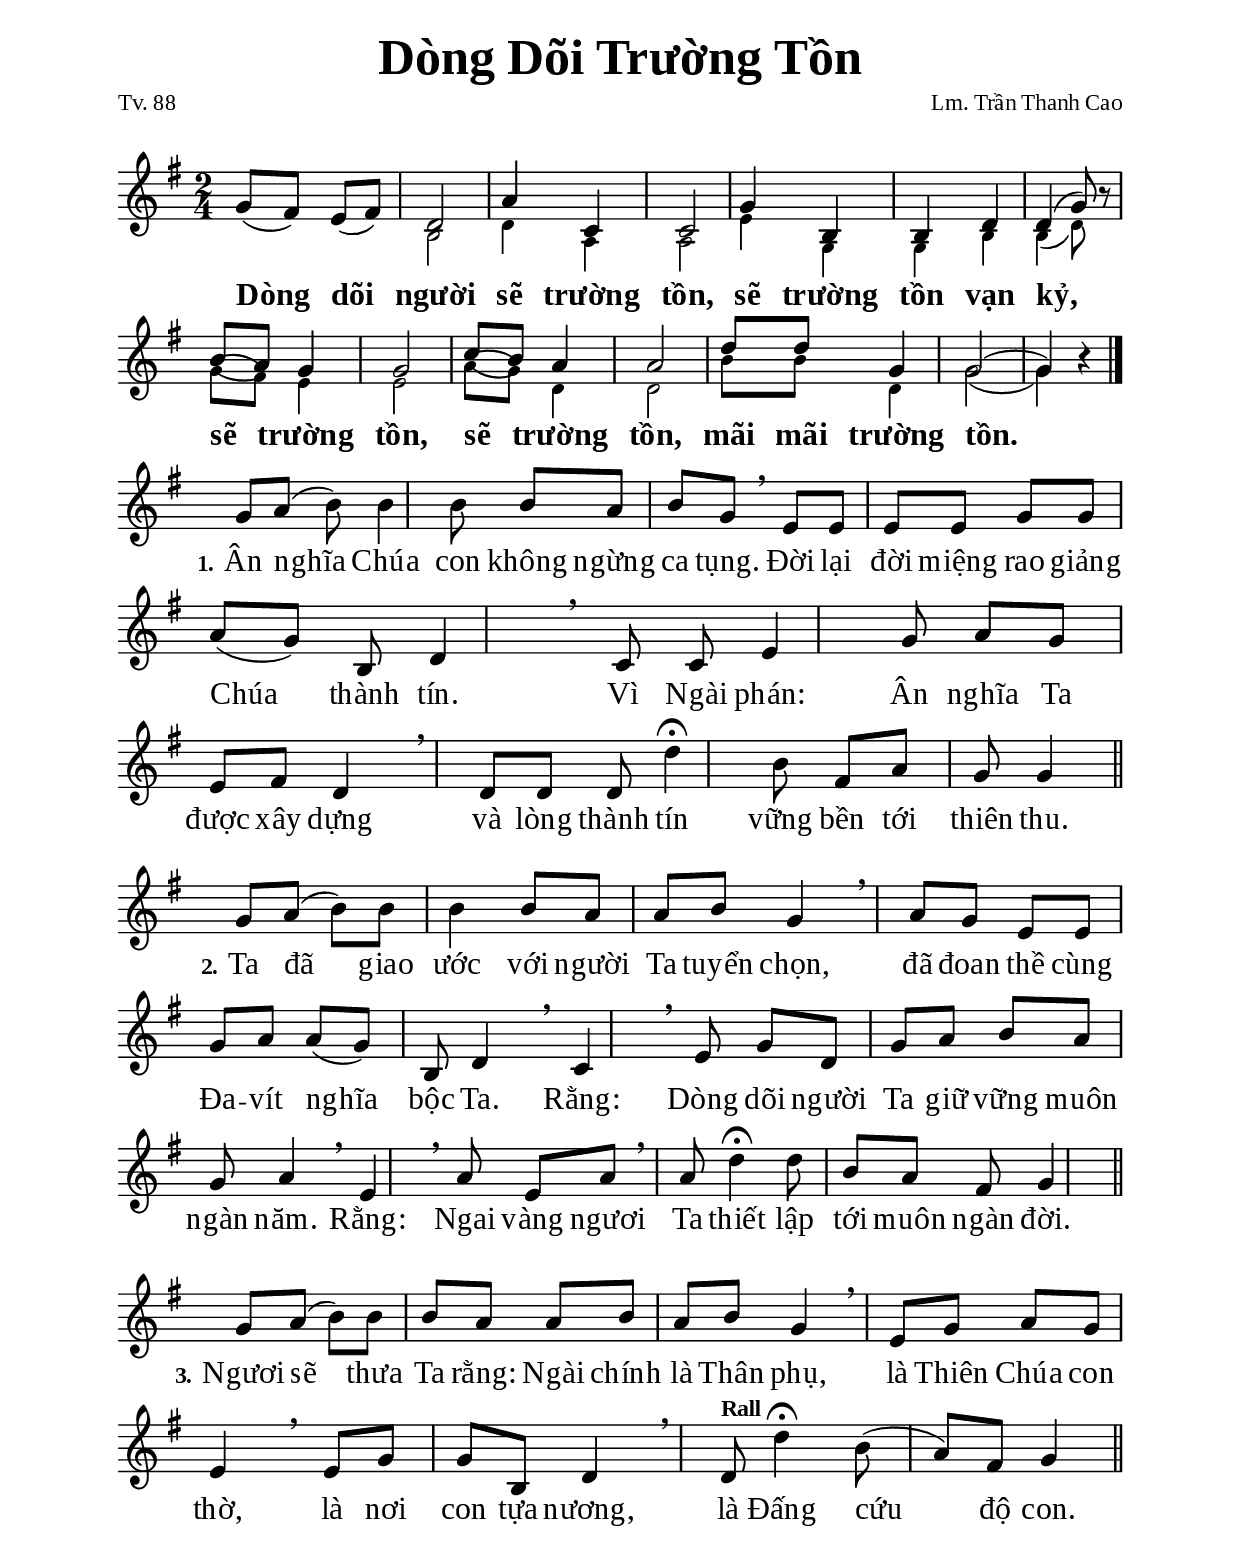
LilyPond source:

% Cài đặt chung
\version "2.20.0"
\include "english.ly"

\header {
  title = \markup { \fontsize #3 "Dòng Dõi Trường Tồn" }
  poet = "Tv. 88"
  composer = "Lm. Trần Thanh Cao"
  arranger = " "
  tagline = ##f
}


\paper {
  #(set-paper-size "a4")
  top-margin = 10\mm
  bottom-margin = 10\mm
  left-margin = 20\mm
  right-margin = 20\mm
  indent = #0
  #(define fonts
    (make-pango-font-tree
      "Liberation Serif"
      "Liberation Serif"
      "Liberation Serif"
      (/ 20 20)))
  page-count = #1
}

% Nhạc điệp khúc
nhacDiepKhucSop = \relative c'' {

  g8 _(fs) e _(fs) |
  d2 |
  a'4 c, |
  c2 |
  g'4 b, |
  b d |
  d (g8) r |
  b _(a) g4 |
  g2 |
  c8 _(b) a4 |
  a2 |
  d8 d g,4 |
  g2 ( |
  g4) r \bar "|."
}

nhacDiepKhucBass = \relative c' {


  \skip 2
  b2 |
  d4 a |
  a2 |
  e'4 g, |
  g b |
  b (d8) r |
  g ^(fs) e4 |
  e2 |
  a8 ^(g) d4 |
  d2 |
  b'8 b d,4 |
  g2 ( |
  g4) r
}

% Nhạc phiên khúc
nhacPhienKhucMot = \relative c'' {
 
  g8 a (b) b4 b8 b a b g \breathe
  e e e e g g a (g) b, d4 \breathe
  c8 c e4 g8 a g e fs d4 \breathe
  d8 d d d'4 \fermata b8 fs a g g4 \bar "||"
}

nhacPhienKhucHai = \relative c'' {
 
  g8 a (b) b b4 b8 a a b g4 \breathe
  a8 g e e g a a (g) b, d4 \breathe
  c \breathe e8 g d g a b a g a4 \breathe
  e \breathe a8 e a \breathe a d4 \fermata
  d8 b a fs g4 \bar "||"
}

nhacPhienKhucBa = \relative c'' {
 
  g8 a (b) b b a a b a b g4 \breathe
  e8 g a g e4 \breathe
  e8 g g b, d4 \breathe
  \tempo "Rall" d8 d'4 \fermata b8 (a) fs g4 \bar "||"
}

% Lời điệp khúc
loiDiepKhuc = \lyricmode {
 
  Dòng dõi người sẽ trường tồn, sẽ trường tồn vạn kỷ,
  sẽ trường tồn, sẽ trường tồn, mãi mãi trường tồn.
}

% Lời phiên khúc
loiPhienKhucMot = \lyricmode {
  \set stanza = #"1."
  Ân nghĩa Chúa con không ngừng ca tụng.
  Đời lại đời miệng rao giảng Chúa thành tín.
  Vì Ngài phán: Ân nghĩa Ta được xây dựng
  và lòng thành tín vững bền tới thiên thu.
}

loiPhienKhucHai = \lyricmode {
  \set stanza = #"2."
  Ta đã giao ước với người Ta tuyển chọn,
  đã đoan thề cùng Đa -- vít nghĩa bộc Ta.
  Rằng: Dòng dõi người Ta giữ vững muôn ngàn năm.
  Rằng: Ngai vàng ngươi Ta thiết lập tới muôn ngàn đời.
}

loiPhienKhucBa = \lyricmode {
  \set stanza = #"3."
  Ngươi sẽ thưa Ta rằng: Ngài chính là Thân phụ,
  là Thiên Chúa con thờ,
  là nơi con tựa nương,
  là Đấng cứu độ con.
}


% Dàn trang
\score {
  \new ChoirStaff <<
    \new Staff = diepKhuc \with {
        \consists "Merge_rests_engraver"
        \magnifyStaff #(magstep +1)
      }
      <<
      \new Voice = beSop {
        \voiceOne \key g \major \time 2/4 \nhacDiepKhucSop
      }
      \new Voice = beBas {
        \override NoteHead.font-size = #-2
        \voiceTwo \key g \major \time 2/4 \nhacDiepKhucBass
        
      }
    >>
    \new Lyrics \lyricsto beSop \loiDiepKhuc
  >>
  \layout {
    \override Lyrics.LyricText.font-series = #'bold
    \override Lyrics.LyricText.font-size = #+3
    \override Lyrics.LyricSpace.minimum-distance = #2.0
    \override Score.BarNumber.break-visibility = ##(#f #f #f)
    \override Score.SpacingSpanner.uniform-stretching = ##t
  }
}

\score {
  \new ChoirStaff <<
    \new Staff = phienKhuc \with {
        \magnifyStaff #(magstep +1)
      }
      <<
      \new Voice = beSop {
        \key g \major \time 2/4 \nhacPhienKhucMot
      }
    >>
    \new Lyrics \lyricsto beSop \loiPhienKhucMot
  >>
  \layout {
    \override Staff.TimeSignature.transparent = ##t
    \override Lyrics.LyricText.font-size = #+3
    \override Lyrics.LyricSpace.minimum-distance = #0.5
    \override Score.BarNumber.break-visibility = ##(#f #f #f)
    \override Score.SpacingSpanner.uniform-stretching = ##t
    \set Score.barAlways = ##t
    \set Score.defaultBarType = ""
  } 
}

\score {
  \new ChoirStaff <<
    \new Staff = phienKhuc \with {
        \magnifyStaff #(magstep +1)
      }
      <<
      \new Voice = beSop {
        \key g \major \time 2/4 \nhacPhienKhucHai
      }
    >>
    \new Lyrics \lyricsto beSop \loiPhienKhucHai
  >>
  \layout {
    \override Staff.TimeSignature.transparent = ##t
    \override Lyrics.LyricText.font-size = #+3
    \override Lyrics.LyricSpace.minimum-distance = #0.5
    \override Score.BarNumber.break-visibility = ##(#f #f #f)
    \override Score.SpacingSpanner.uniform-stretching = ##t
    \set Score.barAlways = ##t
    \set Score.defaultBarType = ""
  } 
}

\score {
  \new ChoirStaff <<
    \new Staff = phienKhuc \with {
        \magnifyStaff #(magstep +1)
      }
      <<
      \new Voice = beSop {
        \key g \major \time 2/4 \nhacPhienKhucBa
      }
    >>
    \new Lyrics \lyricsto beSop \loiPhienKhucBa
  >>
  \layout {
    \override Staff.TimeSignature.transparent = ##t
    \override Lyrics.LyricText.font-size = #+3
    \override Lyrics.LyricSpace.minimum-distance = #0.5
    \override Score.BarNumber.break-visibility = ##(#f #f #f)
    \override Score.SpacingSpanner.uniform-stretching = ##t
    \set Score.barAlways = ##t
    \set Score.defaultBarType = ""
  } 
}
